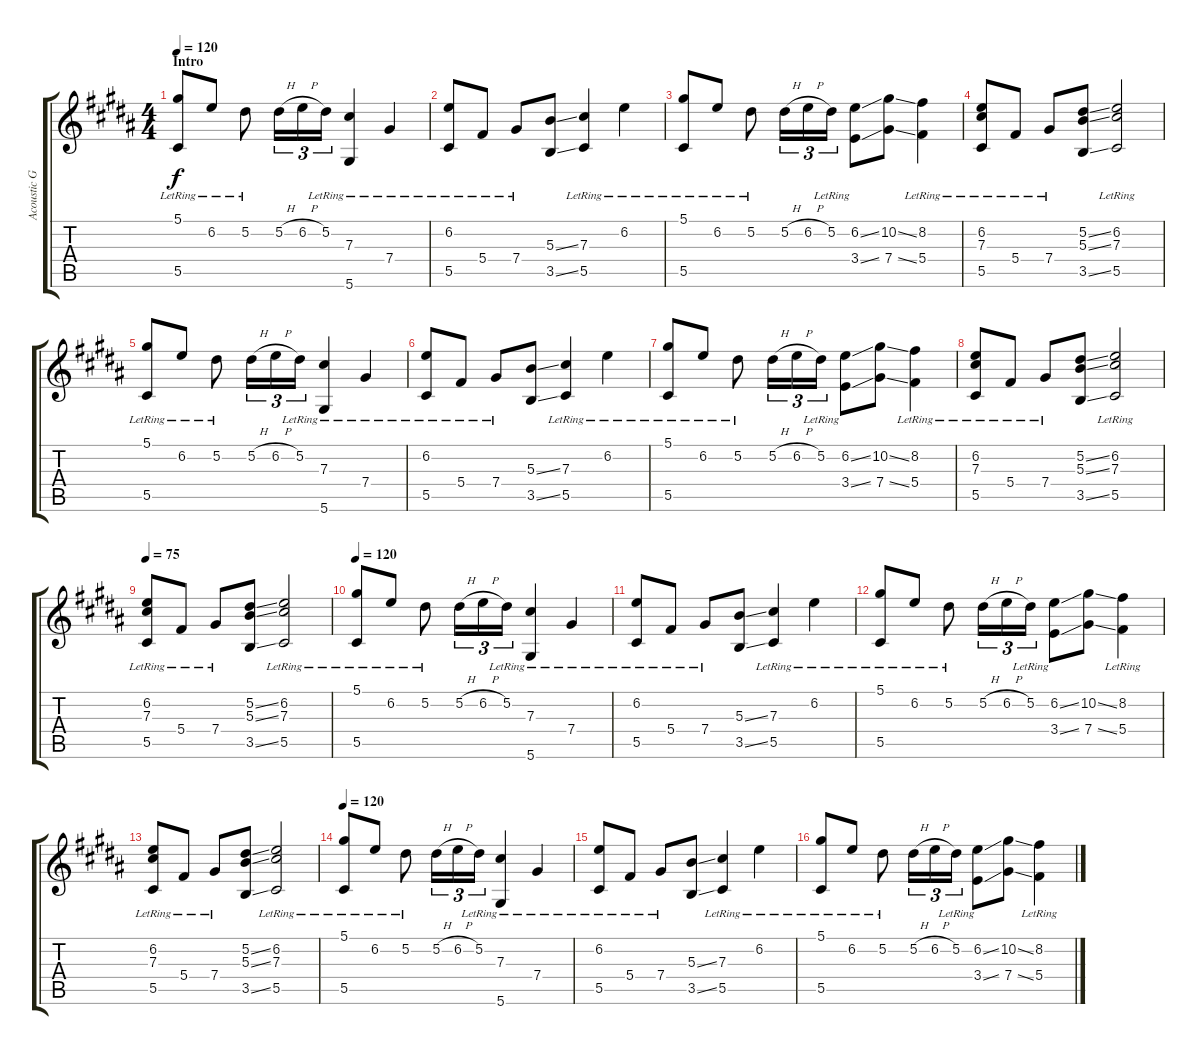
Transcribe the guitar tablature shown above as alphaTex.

\track ("Acoustic Guitar I" "Acoustic G") {instrument acousticguitarsteel}
\staff {score tabs}
\tuning (Eb4 Bb3 Gb3 Db3 Ab2 Eb2) {hide}
\ts (4 4)
\section ("" "Intro")
\tempo 120
\clef g2
\ks b
(5.1{lr} 5.5{lr}).8{dy f instrument acousticguitarsteel} 6.2{lr}.8 5.2{lr}.8 5.2{h}.16{tu (3 2)} 6.2{h}.16{tu (3 2)} 5.2{lr}.16{tu (3 2)} (7.3{lr} 5.6{lr}).4 7.4{lr}.4 |
(6.2{lr} 5.5{lr}).8 5.4{lr}.8 7.4{lr}.8 (5.3{ss} 3.5{ss}).8 (7.3{lr} 5.5{lr}).4 6.2{lr}.4 |
(5.1{lr} 5.5{lr}).8 6.2{lr}.8 5.2{lr}.8 5.2{h}.16{tu (3 2)} 6.2{h}.16{tu (3 2)} 5.2{lr}.16{tu (3 2)} (6.2{ss} 3.4{ss}).8 (10.2{ss} 7.4{ss}).8 (8.2{lr} 5.4{lr}).4 |
(6.2{lr} 7.3{lr} 5.5{lr}).8 5.4{lr}.8 7.4{lr}.8 (5.2{ss} 5.3{ss} 3.5{ss}).8 (6.2{lr} 7.3{lr} 5.5{lr}).2 |
(5.1{lr} 5.5{lr}).8 6.2{lr}.8 5.2{lr}.8 5.2{h}.16{tu (3 2)} 6.2{h}.16{tu (3 2)} 5.2{lr}.16{tu (3 2)} (7.3{lr} 5.6{lr}).4 7.4{lr}.4 |
(6.2{lr} 5.5{lr}).8 5.4{lr}.8 7.4{lr}.8 (5.3{ss} 3.5{ss}).8 (7.3{lr} 5.5{lr}).4 6.2{lr}.4 |
(5.1{lr} 5.5{lr}).8 6.2{lr}.8 5.2{lr}.8 5.2{h}.16{tu (3 2)} 6.2{h}.16{tu (3 2)} 5.2{lr}.16{tu (3 2)} (6.2{ss} 3.4{ss}).8 (10.2{ss} 7.4{ss}).8 (8.2{lr} 5.4{lr}).4 |
(6.2{lr} 7.3{lr} 5.5{lr}).8 5.4{lr}.8 7.4{lr}.8 (5.2{ss} 5.3{ss} 3.5{ss}).8 (6.2{lr} 7.3{lr} 5.5{lr}).2 |
\tempo 75
(6.2{lr} 7.3{lr} 5.5{lr}).8 5.4{lr}.8 7.4{lr}.8 (5.2{ss} 5.3{ss} 3.5{ss}).8 (6.2{lr} 7.3{lr} 5.5{lr}).2 |
\tempo 120
(5.1{lr} 5.5{lr}).8 6.2{lr}.8 5.2{lr}.8 5.2{h}.16{tu (3 2)} 6.2{h}.16{tu (3 2)} 5.2{lr}.16{tu (3 2)} (7.3{lr} 5.6{lr}).4 7.4{lr}.4 |
(6.2{lr} 5.5{lr}).8 5.4{lr}.8 7.4{lr}.8 (5.3{ss} 3.5{ss}).8 (7.3{lr} 5.5{lr}).4 6.2{lr}.4 |
(5.1{lr} 5.5{lr}).8 6.2{lr}.8 5.2{lr}.8 5.2{h}.16{tu (3 2)} 6.2{h}.16{tu (3 2)} 5.2{lr}.16{tu (3 2)} (6.2{ss} 3.4{ss}).8 (10.2{ss} 7.4{ss}).8 (8.2{lr} 5.4{lr}).4 |
(6.2{lr} 7.3{lr} 5.5{lr}).8 5.4{lr}.8 7.4{lr}.8 (5.2{ss} 5.3{ss} 3.5{ss}).8 (6.2{lr} 7.3{lr} 5.5{lr}).2 |
\tempo 120
(5.1{lr} 5.5{lr}).8 6.2{lr}.8 5.2{lr}.8 5.2{h}.16{tu (3 2)} 6.2{h}.16{tu (3 2)} 5.2{lr}.16{tu (3 2)} (7.3{lr} 5.6{lr}).4 7.4{lr}.4 |
(6.2{lr} 5.5{lr}).8 5.4{lr}.8 7.4{lr}.8 (5.3{ss} 3.5{ss}).8 (7.3{lr} 5.5{lr}).4 6.2{lr}.4 |
(5.1{lr} 5.5{lr}).8 6.2{lr}.8 5.2{lr}.8 5.2{h}.16{tu (3 2)} 6.2{h}.16{tu (3 2)} 5.2{lr}.16{tu (3 2)} (6.2{ss} 3.4{ss}).8 (10.2{ss} 7.4{ss}).8 (8.2{lr} 5.4{lr}).4
